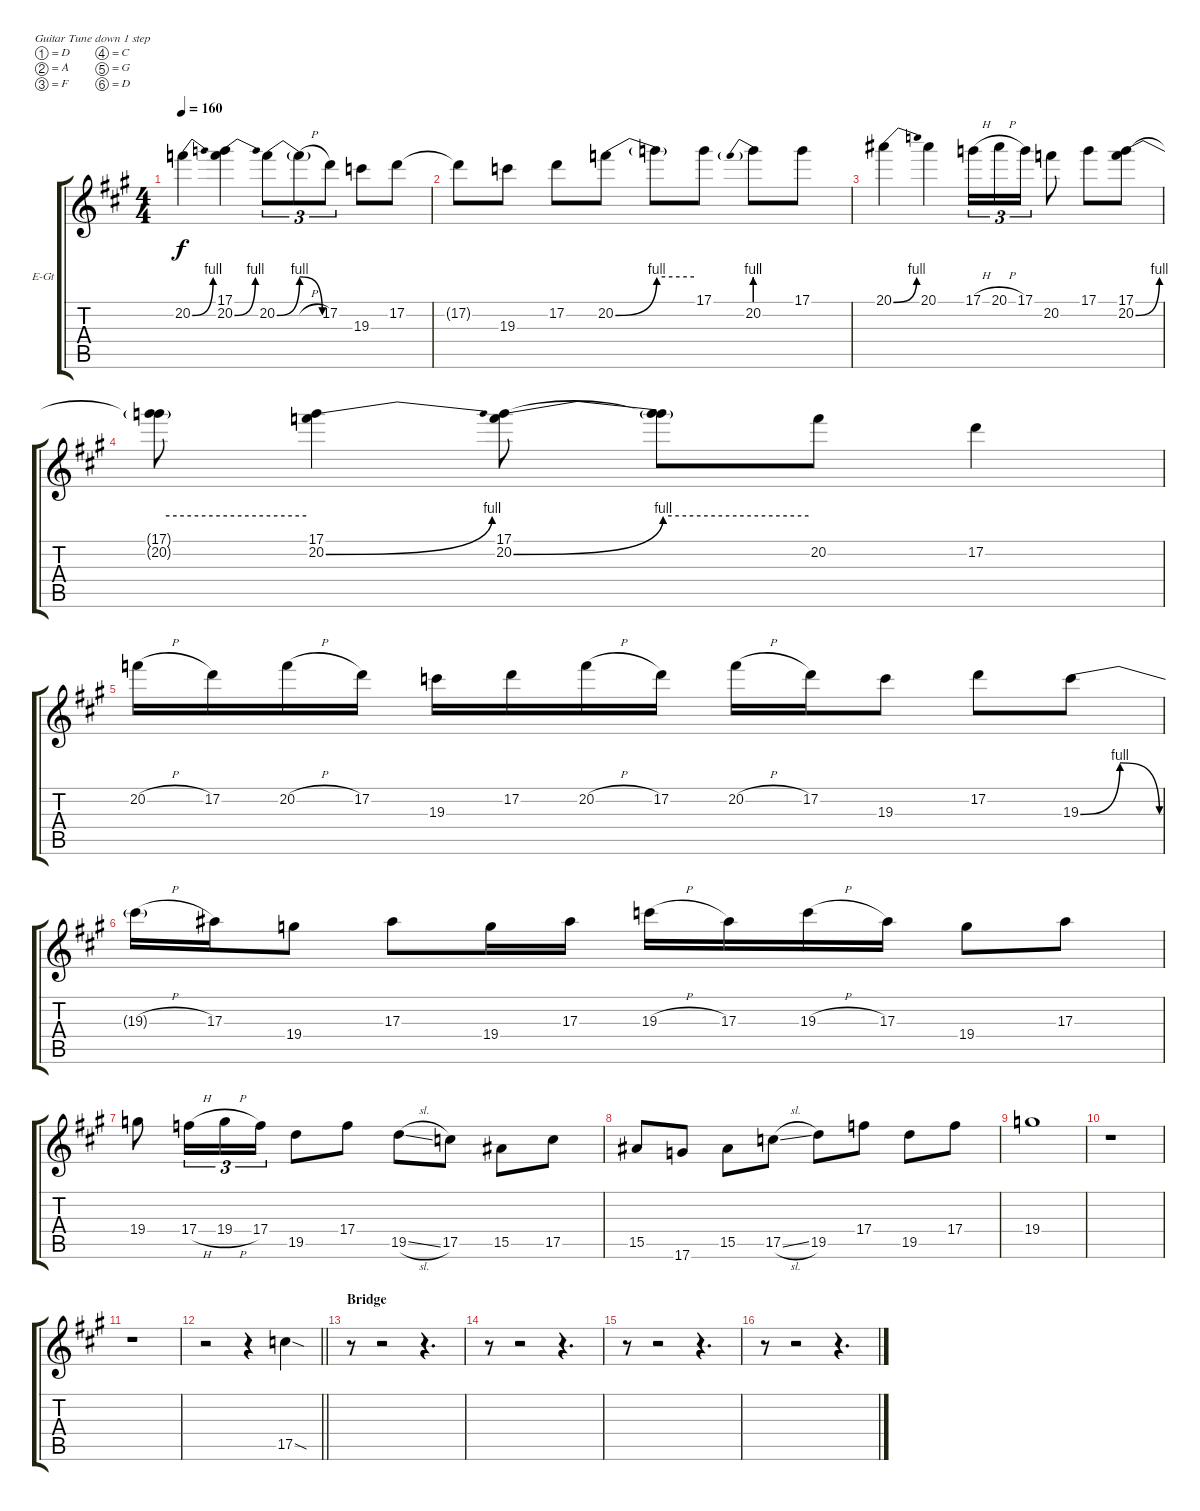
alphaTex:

\bracketExtendMode groupsimilarinstruments
\firstSystemTrackNameOrientation horizontal
\otherSystemsTrackNameOrientation horizontal
\track ("Lead Gtr" "E-Gt") {instrument distortionguitar}
\staff {score tabs}
\tuning (D4 A3 F3 C3 G2 D2)
\ts (4 4)
\tempo 160
\clef g2
\ks a
20.2{be (bend 0 0 60 4)}.4{dy f} (17.1 20.2{be (bend 0 0 60 4)}).4 20.2{be (bendrelease 0 0 30 4 30 4 60 0)}.8{tu (3 2)} 20.2{h t}.8{tu (3 2)} 17.2.8{tu (3 2)} 19.3.8 17.2.8 |
17.2{t}.8 19.3.8 17.2.8 20.2{be (bend 0 0 60 4)}.8 20.2{be (hold 0 4 60 4) t}.8 17.1.8 20.2{be (prebend 0 4 60 4)}.8 17.1.8 |
20.1{be (bend 0 0 60 4)}.4 20.1.4 17.1{h}.16{tu (3 2)} 20.1{h}.16{tu (3 2)} 17.1.16{tu (3 2)} 20.2.8 17.1.8 (17.1 20.2{be (bend 0 0 60 4)}).8 |
(17.1{t} 20.2{be (hold 0 4 60 4) t}).8 (17.1 20.2{be (bend 0 0 60 4)}).4 (17.1 20.2{be (bend 0 0 60 4)}).8 (17.1{t} 20.2{be (hold 0 4 60 4) t}).8 20.2.8 17.2.4 |
20.2{h}.16 17.2.16 20.2{h}.16 17.2.16 19.3.16 17.2.16 20.2{h}.16 17.2.16 20.2{h}.16 17.2.16 19.3.8 17.2.8 19.3{be (bendrelease 0 0 30 4 30 4 60 0)}.8 |
19.3{h t}.16 17.3.16 19.4.8 17.3.8 19.4.16 17.3.16 19.3{h}.16 17.3.16 19.3{h}.16 17.3.16 19.4.8 17.3.8 |
19.4.8 17.4{h}.16{tu (3 2)} 19.4{h}.16{tu (3 2)} 17.4.16{tu (3 2)} 19.5.8 17.4.8 19.5{sl}.8 17.5.8 15.5.8 17.5.8 |
15.5.8 17.6.8 15.5.8 17.5{sl}.8 19.5.8 17.4.8 19.5.8 17.4.8 |
19.4.1 |
r.1 |
r.1 |
\barLineRight lightlight
r.2 r.4 17.5{sod}.4 |
\section ("" "Bridge")
r.8 r.2 r.4{d} |
r.8 r.2 r.4{d} |
r.8 r.2 r.4{d} |
r.8 r.2 r.4{d}
